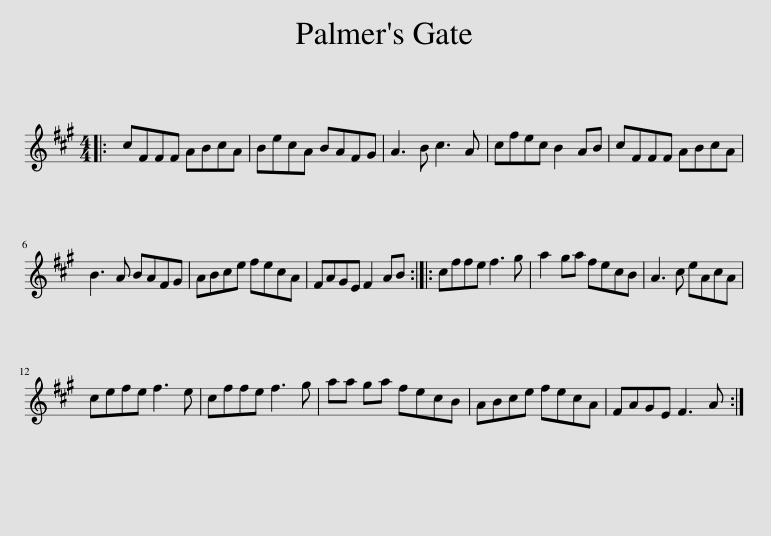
X:1
L:1/8
M:4/4
I:linebreak $
K:A
V:1 treble
V:1
|: cFFF ABcA | BecA BAFG | A3 B c3 A | cfec B2 AB | cFFF ABcA |$ %5
 B3 A BAFG | ABce fecA | FAGE F2 AB :: cffe f3 g | a2 ga fecB | %10
 A3 c eAcA |$ cefe f3 e | cffe f3 g | aa ga fecB | ABce fecA | %15
 FAGE F3 A :| %16
